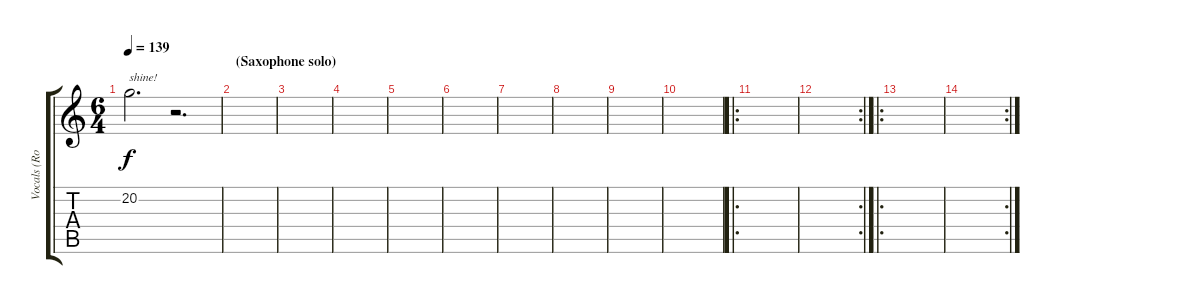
\track ("Vocals (Roger Waters)" "Vocals (Ro") {instrument voiceoohs}
\staff {score tabs}
\tuning (E4 B3 G3 D3 A2 E2) {hide}
\ts (6 4)
\tempo 139
\clef g2
\ks c
20.2.2{d txt "shine!" dy f} r.2{d} |
\section ("" "(Saxophone solo)")
|
|
|
|
|
|
|
|
|
\ro
|
\rc 2
|
\ro
|
\rc 2
